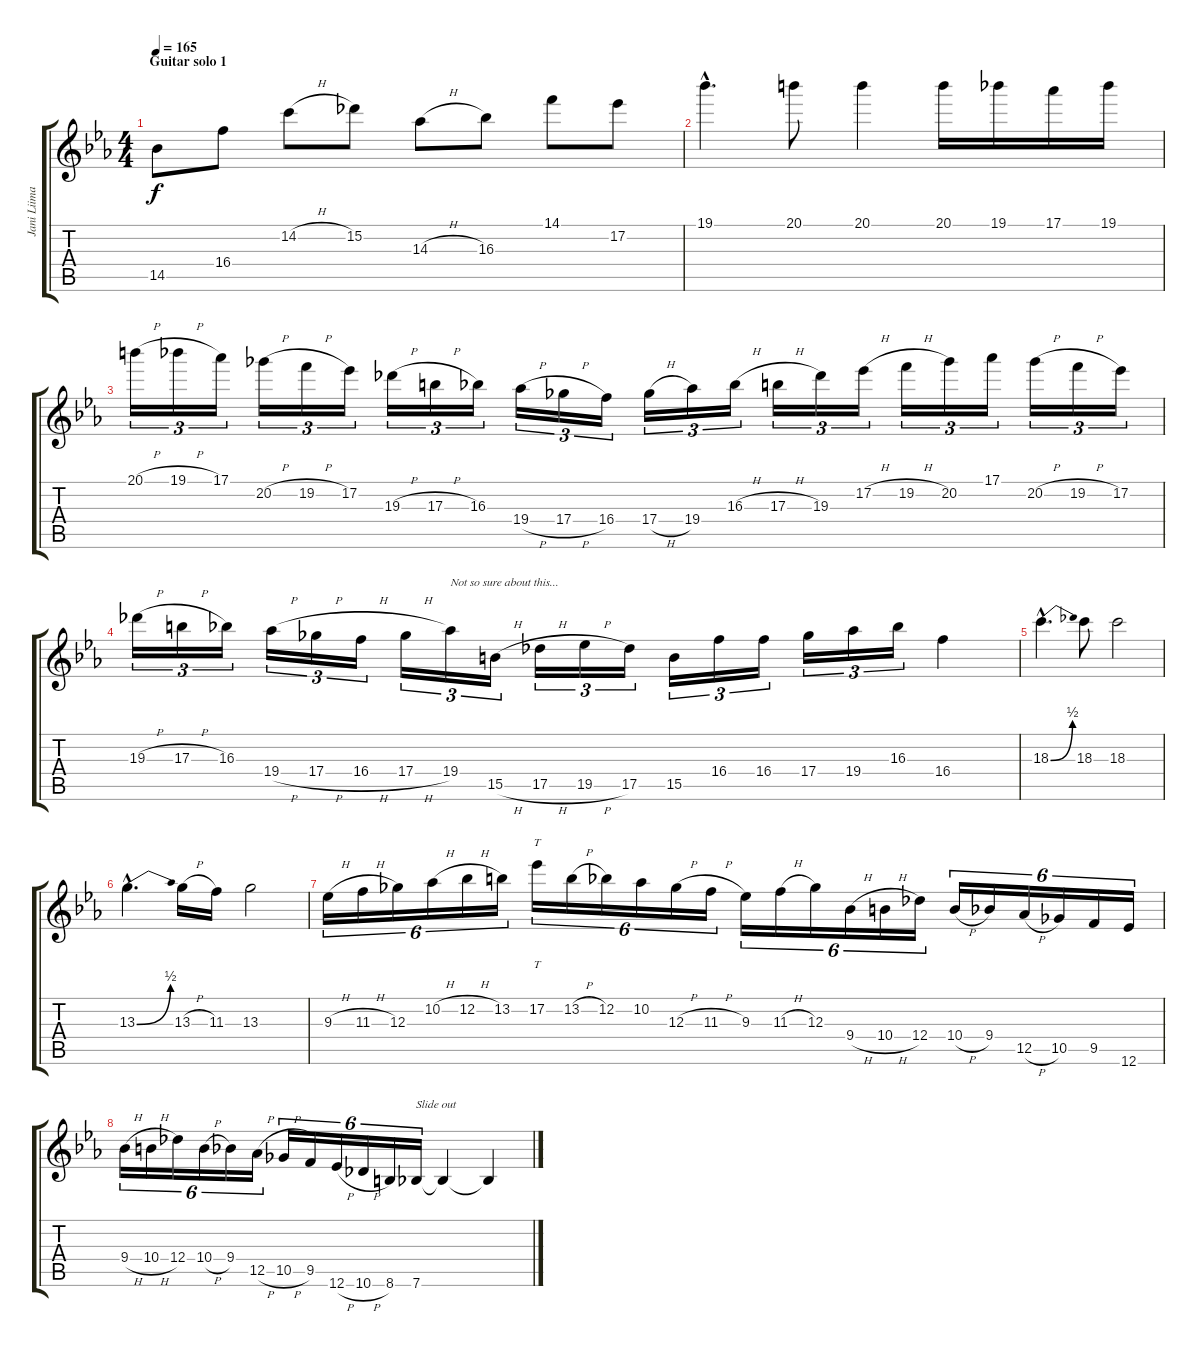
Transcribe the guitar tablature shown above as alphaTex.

\track ("Jani Liimatainen" "Jani Liima") {instrument distortionguitar}
\staff {score tabs}
\tuning (Eb4 Bb3 Gb3 Db3 Ab2 Eb2) {hide}
\ts (4 4)
\section ("" "Guitar solo 1")
\tempo 165
\clef g2
\ks cminor
14.5.8{dy f volume 16} 16.4.8 14.2{h}.8 15.2.8 14.3{h}.8 16.3.8 14.1.8 17.2.8 |
19.1{hac}.4{d} 20.1.8 20.1.4 20.1.16 19.1.16 17.1.16 19.1.16 |
20.1{h}.16{tu (3 2)} 19.1{h}.16{tu (3 2)} 17.1.16{tu (3 2)} 20.2{h}.16{tu (3 2)} 19.2{h}.16{tu (3 2)} 17.2.16{tu (3 2)} 19.3{h}.16{tu (3 2)} 17.3{h}.16{tu (3 2)} 16.3.16{tu (3 2)} 19.4{h}.16{tu (3 2)} 17.4{h}.16{tu (3 2)} 16.4.16{tu (3 2)} 17.4{h}.16{tu (3 2)} 19.4.16{tu (3 2)} 16.3{h}.16{tu (3 2)} 17.3{h}.16{tu (3 2)} 19.3.16{tu (3 2)} 17.2{h}.16{tu (3 2)} 19.2{h}.16{tu (3 2)} 20.2.16{tu (3 2)} 17.1.16{tu (3 2)} 20.2{h}.16{tu (3 2)} 19.2{h}.16{tu (3 2)} 17.2.16{tu (3 2)} |
19.3{h}.16{tu (3 2)} 17.3{h}.16{tu (3 2)} 16.3.16{tu (3 2)} 19.4{h}.16{tu (3 2)} 17.4{h}.16{tu (3 2)} 16.4{h}.16{tu (3 2)} 17.4{h}.16{tu (3 2)} 19.4.16{tu (3 2) txt "Not so sure about this..."} 15.5{h}.16{tu (3 2)} 17.5{h}.16{tu (3 2)} 19.5{h}.16{tu (3 2)} 17.5.16{tu (3 2)} 15.5.16{tu (3 2)} 16.4.16{tu (3 2)} 16.4.16{tu (3 2)} 17.4.16{tu (3 2)} 19.4.16{tu (3 2)} 16.3.16{tu (3 2)} 16.4.4 |
18.3{be (bend 0 0 60 2) hac}.4{d} 18.3.8 18.3.2 |
13.3{be (bend 0 0 60 2) hac}.4{d} 13.3{h}.16 11.3.16 13.3.2 |
9.3{h}.16{tu (6 4)} 11.3{h}.16{tu (6 4)} 12.3.16{tu (6 4)} 10.2{h}.16{tu (6 4)} 12.2{h}.16{tu (6 4)} 13.2.16{tu (6 4)} 17.2.16{tt tu (6 4)} 13.2{h}.16{tu (6 4)} 12.2.16{tu (6 4)} 10.2.16{tu (6 4)} 12.3{h}.16{tu (6 4)} 11.3{h}.16{tu (6 4)} 9.3.16{tu (6 4)} 11.3{h}.16{tu (6 4)} 12.3.16{tu (6 4)} 9.4{h}.16{tu (6 4)} 10.4{h}.16{tu (6 4)} 12.4.16{tu (6 4)} 10.4{h}.16{tu (6 4)} 9.4.16{tu (6 4)} 12.5{h}.16{tu (6 4)} 10.5.16{tu (6 4)} 9.5.16{tu (6 4)} 12.6.16{tu (6 4)} |
9.4{h}.16{tu (6 4)} 10.4{h}.16{tu (6 4)} 12.4.16{tu (6 4)} 10.4{h}.16{tu (6 4)} 9.4.16{tu (6 4)} 12.5{h}.16{tu (6 4)} 10.5{h}.16{tu (6 4)} 9.5.16{tu (6 4)} 12.6{h}.16{tu (6 4)} 10.6{h}.16{tu (6 4)} 8.6.16{tu (6 4)} 7.6.16{tu (6 4) txt "Slide out" volume 9} 7.6{t}.4 7.6{t}.4
